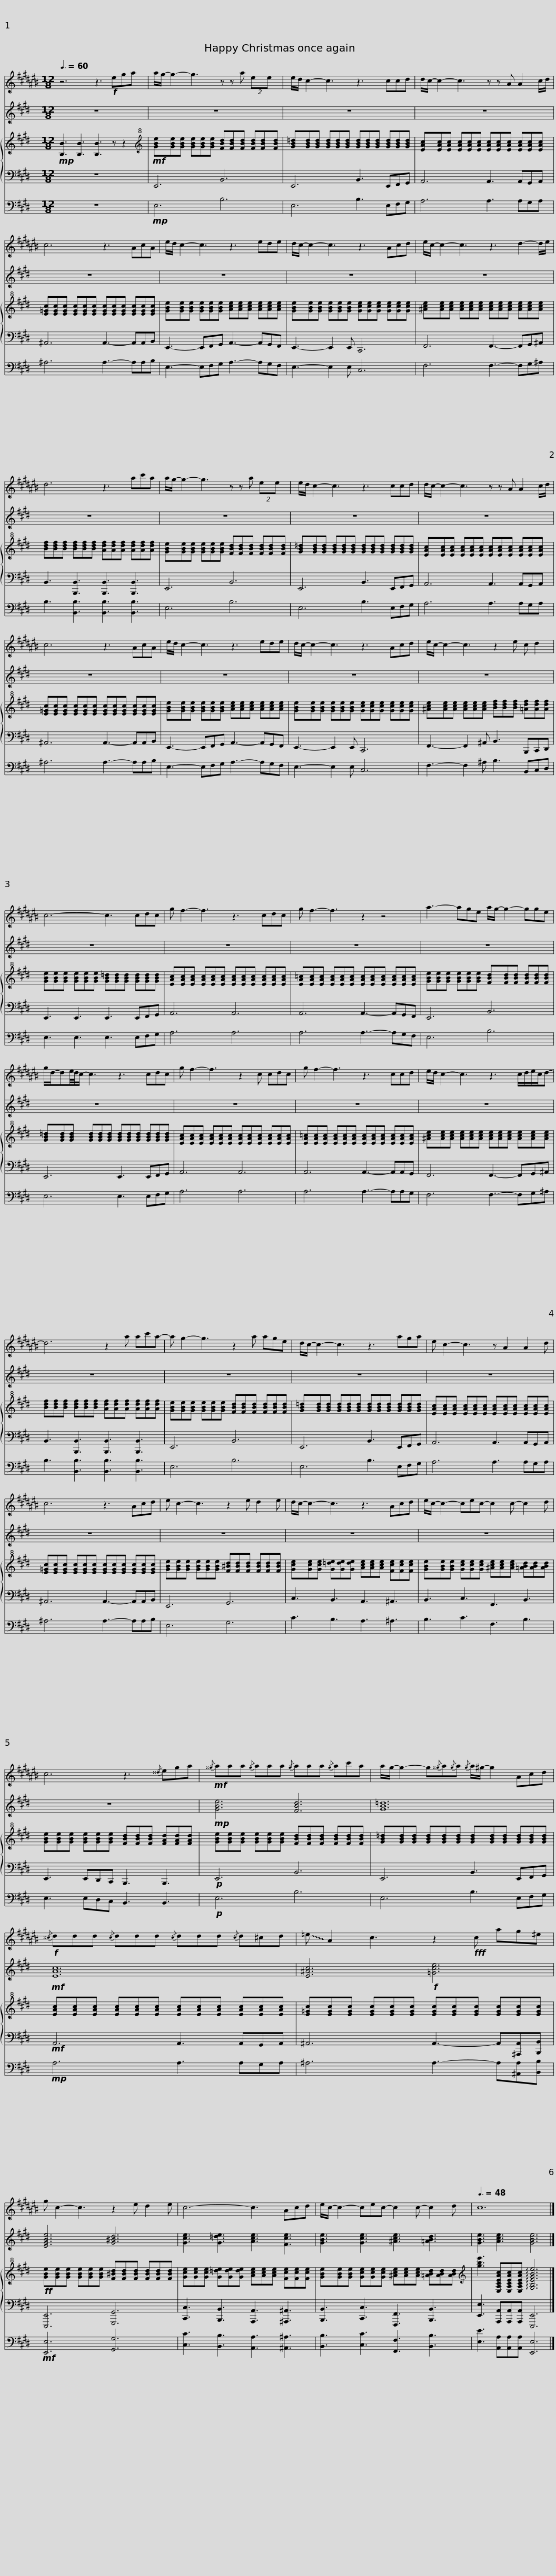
X:1
%%score 1 2 { 3 | 4 } 5
L:1/8
Q:3/8=60
M:12/8
I:linebreak $
K:E
V:1 treble transpose=-9
V:2 treble
V:3 treble
V:4 bass
V:5 bass transpose=-12
V:1
[K:C#] z6 z3!f! ega | a/g/- g2- g3 z z a (2:3:2ee |$ e/d/ c2- c3 z3 ccd | d/c/- c2- c3 z z A A2 c/d/ |$ c6 z3 AcA | %5
 e/d/ c2- c3 z3 ede | d/c/- c2- c3 z3 Acd |$ e/c/- c2- c3 z3 d2- d/e/ | d6 z3 ac'a |$ a/g/- g2- g3 z z a (2:3:2ee | %10
 e/d/ c2- c3 z3 ccd |$ d/c/- c2- c3 z z A A2 c/d/ | c6 z3 AcA |$ e/d/ c2- c3 z3 ede | d/c/- c2- c3 z3 Acd |$ %15
 e/c/- c2- c3 z2 e c d2 | c6- c3 cdc |$ g f2- f3 z3 cdc | g f2- f3 z2 z4 | a3- age a/g/- g2- gge |$ %20
 g/d/-de/4d/4c/- c3 z3 cdc | g f2- f3 z2 c cdc | g f2- f3 z3 ccd |$ e/d/ c2- c3 z3 c/d/e/c/d- | d6 z2 a ac'a- |$ %25
 a g2- g3 z2 a age | d/c/- c2- c3 z3 aga | e c2- c3 z A2 A2 d |$ c6 z3 Acd | e c2- c3 z2 e d2 e |$ %30
 d/c/- c2- c3 z3 Acd | e/c/- c2- cec- c2 c- c2 d |$ c6 z3{/^^d} ega |!mf!{/^^g} aaa{/g} aaa{/g} aaa{/g} ac'a |$ a/g/- g2- g{/^^g}a{/g}a{/g} a/^g/- g2 Acd | %35
!f!{/^^c} ddd{/c} ddd{/c} ddd{/c} d^cd |$ !~(!=e !~)!A2 c3 z2!fff! c ag^e | g c2- c3 z2 e d2 e |$ c6- c3 Acd | e/c/- c2- cec- c2 c- c2 d |$ %40
[Q:3/8=48] c12 |] %41
V:2
 z12 | z12 |$ z12 | z12 |$ z12 | %5
 z12 | z12 |$ z12 | z12 |$ z12 | %10
 z12 |$ z12 | z12 |$ z12 | z12 |$ %15
 z12 | z12 |$ z12 | z12 | z12 |$ %20
 z12 | z12 | z12 |$ z12 | z12 |$ %25
 z12 | z12 | z12 |$ z12 | z12 |$ %30
 z12 | z12 |$ z12 |!mp! [GBe]6 [FBd]6 |$ [GB=d]12 | %35
!mf! [EAc]12 |$ [E^Ac]6!f! [=Gce]6 | [EGBe]6 [G^Bd]6 |$ [Gce]3 [G=de]3 [Ace]3 [Fce]3 | [GBe]3 [Gce]3 [^Ace]3 [=ABd]3 |$ %40
 [GBe]3 [Ace]3 [GBe]6 |] %41
V:3
!mp! [B,B]3 [B,B]3 [B,B]3 z z2 |[K:treble+8]!mf! [GBe][GBe][GBe] [GBe][GBe][GBe] [FBd][FBd][FBd] [FBd][FBd][FBd] |$ [GB=d][GBd][GBd] [GBd][GBd][GBd] [GBd][GBd][GBd] [GBd][GBd][GBd] | [EAc][EAc][EAc] [EAc][EAc][EAc] [EAc][EAc][EAc] [EAc][EAc][EAc] |$ [E=Gc][EGc][EGc] [EGc][EGc][EGc] [EGc][EGc][EGc] [EGc][EGc][EGc] | %5
 [GBe][GBe][GBe] [GBe][GBe][GBe] [Ace][Ace][Ace] [Ace][Ace][Ace] | [GBe][GBe][GBe] [GBe][GBe][GBe] [Gce][Gce][Gce] [Gce][Gce][Gce] |$ [^Ace][Ace][Ace] [Ace][Ace][Ace] [Ace][Ace][Ace] [Ace][Ace][Ace] | [Bdf][Bdf][Bdf] [Bdf][Bdf][Bdf] [Adf][Adf][Adf] [Adf][Adf][Adf] |$ [GBe][GBe][GBe] [GBe][GBe][GBe] [FBd][FBd][FBd] [FBd][FBd][FBd] | %10
 [GB=d][GBd][GBd] [GBd][GBd][GBd] [GBd][GBd][GBd] [GBd][GBd][GBd] |$ [EAc][EAc][EAc] [EAc][EAc][EAc] [EAc][EAc][EAc] [EAc][EAc][EAc] | [E=Gc][EGc][EGc] [EGc][EGc][EGc] [EGc][EGc][EGc] [EGc][EGc][EGc] |$ [GBe][GBe][GBe] [GBe][GBe][GBe] [Ace][Ace][Ace] [Ace][Ace][Ace] | [GBe][GBe][GBe] [GBe][GBe][GBe] [Gce][Gce][Gce] [Gce][Gce][Gce] |$ %15
 [^Ace][Ace][Ace] [Ace][Ace][Ace] [Bdf][Bdf][Bdf] [=Adf][Adf][Adf] | [GBe][GBe][GBe] [GBe][GBe][GBe] [GB=d][GBd][GBd] [GBd][GBd][GBd] |$ [EAc][EAc][EAc] [EAc][EAc][EAc] [EAc][EAc][EAc] [EAc][EAc][EAc] | [EA=c][EAc][EAc] [EAc][EAc][EAc] [EAc][EAc][EAc] [EAc][EAc][EAc] | [GBe][GBe][GBe] [GBe][GBe][GBe] [FBd][FBd][FBd] [FBd][FBd][FBd] |$ %20
 [GB=d][GBd][GBd] [GBd][GBd][GBd] [GBd][GBd][GBd] [GBd][GBd][GBd] | [EAc][EAc][EAc] [EAc][EAc][EAc] [EAc][EAc][EAc] [EAc][EAc][EAc] | [EA=c][EAc][EAc] [EAc][EAc][EAc] [EAc][EAc][EAc] [EAc][EAc][EAc] |$ [^Ace][Ace][Ace] [Ace][Ace][Ace] [Ace][Ace][Ace] [Ace][Ace][Ace] | [Bdf][Bdf][Bdf] [Bdf][Bdf][Bdf] [Adf][Adf][Adf] [Adf][Adf][Adf] |$ %25
 [GBe][GBe][GBe] [GBe][GBe][GBe] [FBd][FBd][FBd] [FBd][FBd][FBd] | [GB=d][GBd][GBd] [GBd][GBd][GBd] [GBd][GBd][GBd] [GBd][GBd][GBd] | [EAc][EAc][EAc] [EAc][EAc][EAc] [EAc][EAc][EAc] [EAc][EAc][EAc] |$ [E=Gc][EGc][EGc] [EGc][EGc][EGc] [EGc][EGc][EGc] [EGc][EGc][EGc] | [GBe][GBe][GBe] [GBe][GBe][GBe] [F^Bd][FBd][FBd] [FBd][FBd][FBd] |$ %30
 [Gce][Gce][Gce] [G=de][Gde][Gde] [Ace][Ace][Ace] [Fce][Fce][Fce] | [GBe][GBe][GBe] [Gce][Gce][Gce] [^Ace][Ace][Ace] [=ABd][ABd][ABd] |$ [GBe][GBe][GBe] [GBe][GBe][GBe] [FBd][FBd][FBd] [FAd][FAd][FAd] | [GBe][GBe][GBe] [GBe][GBe][GBe] [FBd][FBd][FBd] [FBd][FBd][FBd] |$ [GB=d][GBd][GBd] [GBd][GBd][GBd] [GBd][GBd][GBd] [GBd][GBd][GBd] | %35
 [EAc][EAc][EAc] [EAc][EAc][EAc] [EAc][EAc][EAc] [EAc][EAc][EAc] |$ [E=Gc][EGc][EGc] [EGc][EGc][EGc] [EGc][EGc][EGc] [EGc][EGc][EGc] |!ff! [GBe][GBe][GBe] [GBe][GBe][GBe] [F^Bd][FBd][FBd] [FBd][FBd][FBd] |$ [Gce][Gce][Gce] [G=de][Gde][Gde] [Ace][Ace][Ace] [Fce][Fce][Fce] | [GBe][GBe][GBe] [Gce][Gce][Gce] [^Ace][Ace][Ace] [=ABd][ABd][ABd] |$ %40
[K:treble] [gbe']3 [E,A,CEAc][E,A,CEAc][E,A,CEAc] !arpeggio![G,B,EGBe]6 |] %41
V:4
 z12 | E,,6 B,,6 |$ E,,6 B,,3 E,,F,,G,, | A,,6 A,,3 A,,G,,A,, |$ ^A,,6 A,,3- A,,A,,B,, | %5
 E,,3- E,,F,,G,, A,,3- A,,G,,F,, | E,,3- E,,2 E,, C,,6 |$ F,,6 F,,3- F,,G,,^A,, | B,,3 [B,,,B,,]3 [B,,,B,,]3 [B,,,B,,]3 |$ E,,6 B,,6 | %10
 E,,6 B,,3 E,,F,,G,, |$ A,,6 A,,3 A,,G,,A,, | ^A,,6 A,,3- A,,A,,B,, |$ E,,3- E,,F,,G,, A,,3- A,,G,,F,, | E,,3- E,,2 E,, C,,6 |$ %15
 F,,3- F,,2 ^A,, B,,3 B,,,C,,D,, | E,,3 E,,3 E,,3 E,,F,,G,, |$ A,,6 A,,6 | A,,6 A,,3- A,,G,,F,, | E,,6 B,,6 |$ %20
 E,,6 E,,3 E,,F,,G,, | A,,6 A,,6 | A,,6 A,,3- A,,A,,G,, |$ F,,6 F,,3- F,,G,,^A,, | B,,3 [B,,,B,,]3 [B,,,B,,]3 [B,,,B,,]3 |$ %25
 E,,6 B,,6 | E,,6 B,,3 E,,F,,G,, | A,,6 A,,3 A,,G,,A,, |$ ^A,,6 A,,3- A,,A,,B,, | E,,6 G,,6 |$ %30
 C,3 B,,3 A,,3 ^A,,3 | B,,3 C,3 F,,3 B,,3 |$ E,,3 E,,D,,C,, B,,,3 B,,,3 |!p! E,,6 B,,6 |$ E,,6 B,,3 E,,F,,G,, | %35
!mf! A,,6 A,,3 A,,G,,A,, |$ ^A,,6 A,,3- A,,[^A,,,A,,][B,,,B,,] | [E,,,E,,]6 [G,,,G,,]6 |$ [C,,C,]3 [B,,,B,,]3 [A,,,A,,]3 [^A,,,^A,,]3 | [B,,,B,,]3 [C,,C,]3 [F,,,F,,]3 [B,,,B,,]3 |$ %40
 [E,,E,]3 [A,,,A,,][A,,,A,,][A,,,A,,] [E,,,E,,]6 |] %41
V:5
 z12 |!mp! E,6 B,6 |$ E,6 B,3 E,F,G, | A,6 A,3 A,G,A, |$ ^A,6 A,3- A,A,B, | %5
 E,3- E,F,G, A,3- A,G,F, | E,3- E,2 E, C,6 |$ F,6 F,3- F,G,^A, | B,3 [B,,B,]3 [B,,B,]3 [B,,B,]3 |$ E,6 B,6 | %10
 E,6 B,3 E,F,G, |$ A,6 A,3 A,G,A, | ^A,6 A,3- A,A,B, |$ E,3- E,F,G, A,3- A,G,F, | E,3- E,2 E, C,6 |$ %15
 F,3- F,2 ^A, B,3 B,,C,D, | E,3 E,3 E,3 E,F,G, |$ A,6 A,6 | A,6 A,3- A,G,F, | E,6 B,6 |$ %20
 E,6 E,3 E,F,G, | A,6 A,6 | A,6 A,3- A,A,G, |$ F,6 F,3- F,G,^A, | B,3 [B,,B,]3 [B,,B,]3 [B,,B,]3 |$ %25
 E,6 B,6 | E,6 B,3 E,F,G, | A,6 A,3 A,G,A, |$ ^A,6 A,3- A,A,B, | E,6 G,6 |$ %30
 C3 B,3 A,3 ^A,3 | B,3 C3 F,3 B,3 |$ E,3 E,D,C, B,,3 B,,3 |!p! E,6 B,6 |$ E,6 B,3 E,F,G, | %35
!mp! A,6 A,3 A,G,A, |$ ^A,6 A,3- A,[^A,,A,][B,,B,] |!mf! [E,,E,]6 [G,,G,]6 |$ [C,C]3 [B,,B,]3 [A,,A,]3 [^A,,^A,]3 | [B,,B,]3 [C,C]3 [F,,F,]3 [B,,B,]3 |$ %40
 [E,E]3 [A,,A,][A,,A,][A,,A,] [E,,E,]6 |] %41
